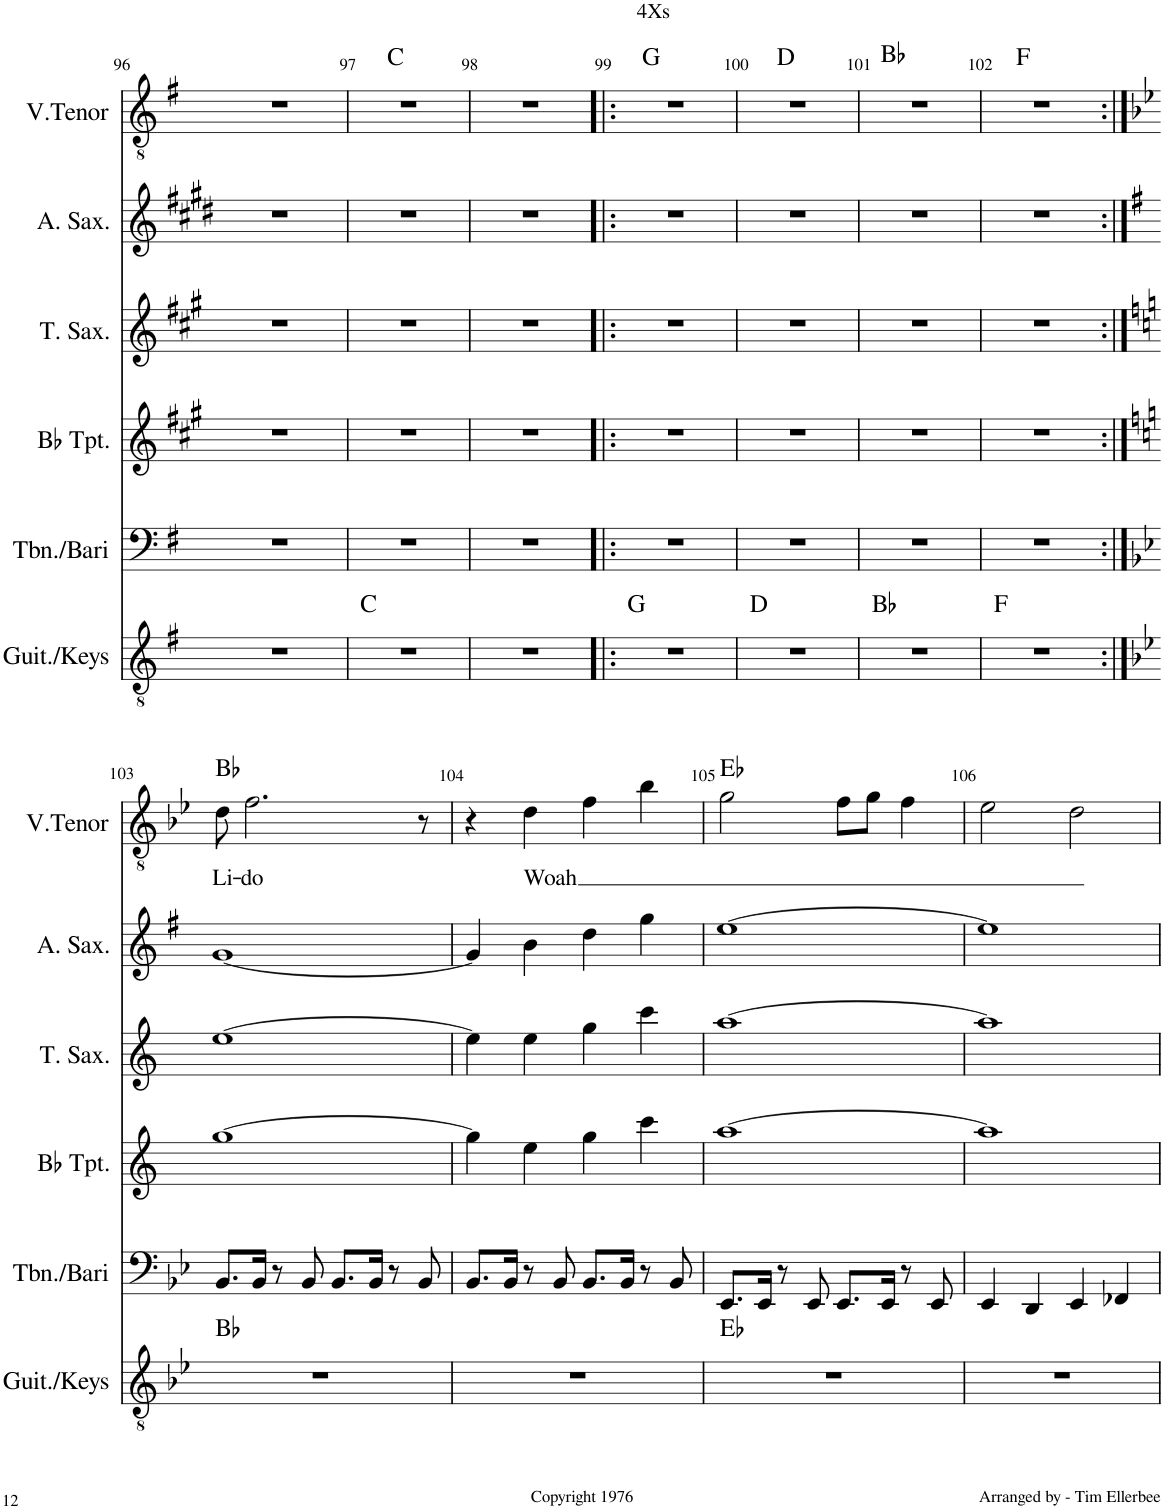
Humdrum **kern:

**kern	**harte	**kern	**kern	**kern	**kern	**kern	**text	**harte
*part6	*part6	*part5	*part4	*part3	*part2	*part1	*part1	*part1
*staff6	*	*staff5	*staff4	*staff3	*staff2	*staff1	*staff1	*
*I"Guit./Keys	*	*I"T-bone/Bari	*I"Bb Trumpet	*I"Tenor Saxophone	*I"Alto Saxophone	*I"V. Tenor	*	*
*I'Guit./Keys	*	*I'Tbn./Bari	*I'Bb Tpt.	*I'T. Sax.	*I'A. Sax.	*I'V.Tenor	*	*
!!LO:PB:g=z
*clefGv2	*	*clefF4	*clefG2	*clefG2	*clefG2	*clefGv2	*	*
*	*	*	*Trd1c2	*Trd8c14	*Trd5c9	*	*	*
*k[f#]	*	*k[f#]	*k[f#c#g#]	*k[f#c#g#]	*k[f#c#g#d#]	*k[f#]	*	*
*M4/4	*	*M4/4	*M4/4	*M4/4	*M4/4	*M4/4	*	*
=96	=96	=96	=96	=96	=96	=96	=96	=96
1r	.	1r	1r	1r	1r	1r	.	.
=97	=97	=97	=97	=97	=97	=97	=97	=97
*	*	*	*	*	*	*^	*	*
1r	C:maj	1r	1r	1r	1r	1r	4ryy	.	.
.	.	.	.	.	.	.	2.ryy	.	C:maj
*	*	*	*	*	*	*v	*v	*	*
=98	=98	=98	=98	=98	=98	=98	=98	=98
1r	.	1r	1r	1r	1r	1r	.	.
=99!|:	=99!|:	=99!|:	=99!|:	=99!|:	=99!|:	=99!|:	=99!|:	=99!|:
!	!	!	!	!	!	!LO:TX:a:t=4Xs	!	!
1r	G:maj	1r	1r	1r	1r	1r	.	G:maj
=100	=100	=100	=100	=100	=100	=100	=100	=100
*	*	*	*	*	*	*^	*	*
1r	D:maj	1r	1r	1r	1r	1r	4ryy	.	.
.	.	.	.	.	.	.	2.ryy	.	D:maj
*	*	*	*	*	*	*v	*v	*	*
=101	=101	=101	=101	=101	=101	=101	=101	=101
1r	Bb:maj	1r	1r	1r	1r	1r	.	Bb:maj
=102	=102	=102	=102	=102	=102	=102	=102	=102
1r	F:maj	1r	1r	1r	1r	1r	.	F:maj
!!LO:LB:g=z
=103:|!	=103:|!	=103:|!	=103:|!	=103:|!	=103:|!	=103:|!	=103:|!	=103:|!
*k[b-e-]	*	*k[b-e-]	*k[]	*k[]	*k[f#]	*k[b-e-]	*	*
!	!	!	!	!	!	!	!LO:LY:b	!
1r	Bb:maj	8.BB-/L	[1gg	[1ee	[1g	8d\	Li-	Bb:maj
!	!	!	!	!	!	!	!LO:LY:b	!
.	.	.	.	.	.	2.f\	-do	.
.	.	16BB-/Jk	.	.	.	.	.	.
.	.	8r	.	.	.	.	.	.
.	.	8BB-/	.	.	.	.	.	.
.	.	8.BB-/L	.	.	.	.	.	.
.	.	16BB-/Jk	.	.	.	.	.	.
.	.	8r	.	.	.	.	.	.
.	.	8BB-/	.	.	.	8r	.	.
=104	=104	=104	=104	=104	=104	=104	=104	=104
1r	.	8.BB-/L	4gg\]	4ee\]	4g/]	4r	.	.
.	.	16BB-/Jk	.	.	.	.	.	.
!	!	!	!	!	!	!	!LO:LY:b	!
.	.	8r	4ee\	4ee\	4b\	4d\	Woah	.
.	.	8BB-/	.	.	.	.	.	.
.	.	8.BB-/L	4gg\	4gg\	4dd\	4f\	.	.
.	.	16BB-/Jk	.	.	.	.	.	.
.	.	8r	4ccc\	4ccc\	4gg\	4b-\	.	.
.	.	8BB-/	.	.	.	.	.	.
=105	=105	=105	=105	=105	=105	=105	=105	=105
1r	Eb:maj	8.EE-/L	[1aa	[1aa	[1ee	2g\	.	Eb:maj
.	.	16EE-/Jk	.	.	.	.	.	.
.	.	8r	.	.	.	.	.	.
.	.	8EE-/	.	.	.	.	.	.
.	.	8.EE-/L	.	.	.	8f\L	.	.
.	.	.	.	.	.	8g\J	.	.
.	.	16EE-/Jk	.	.	.	.	.	.
.	.	8r	.	.	.	4f\	.	.
.	.	8EE-/	.	.	.	.	.	.
=106	=106	=106	=106	=106	=106	=106	=106	=106
1r	.	4EE-/	1aa]	1aa]	1ee]	2e-\	.	.
.	.	4DD/	.	.	.	.	.	.
.	.	4EE-/	.	.	.	2d\	.	.
.	.	4FF-X/	.	.	.	.	.	.
=	=	=	=	=	=	=	=	=
*-	*-	*-	*-	*-	*-	*-	*-	*-
